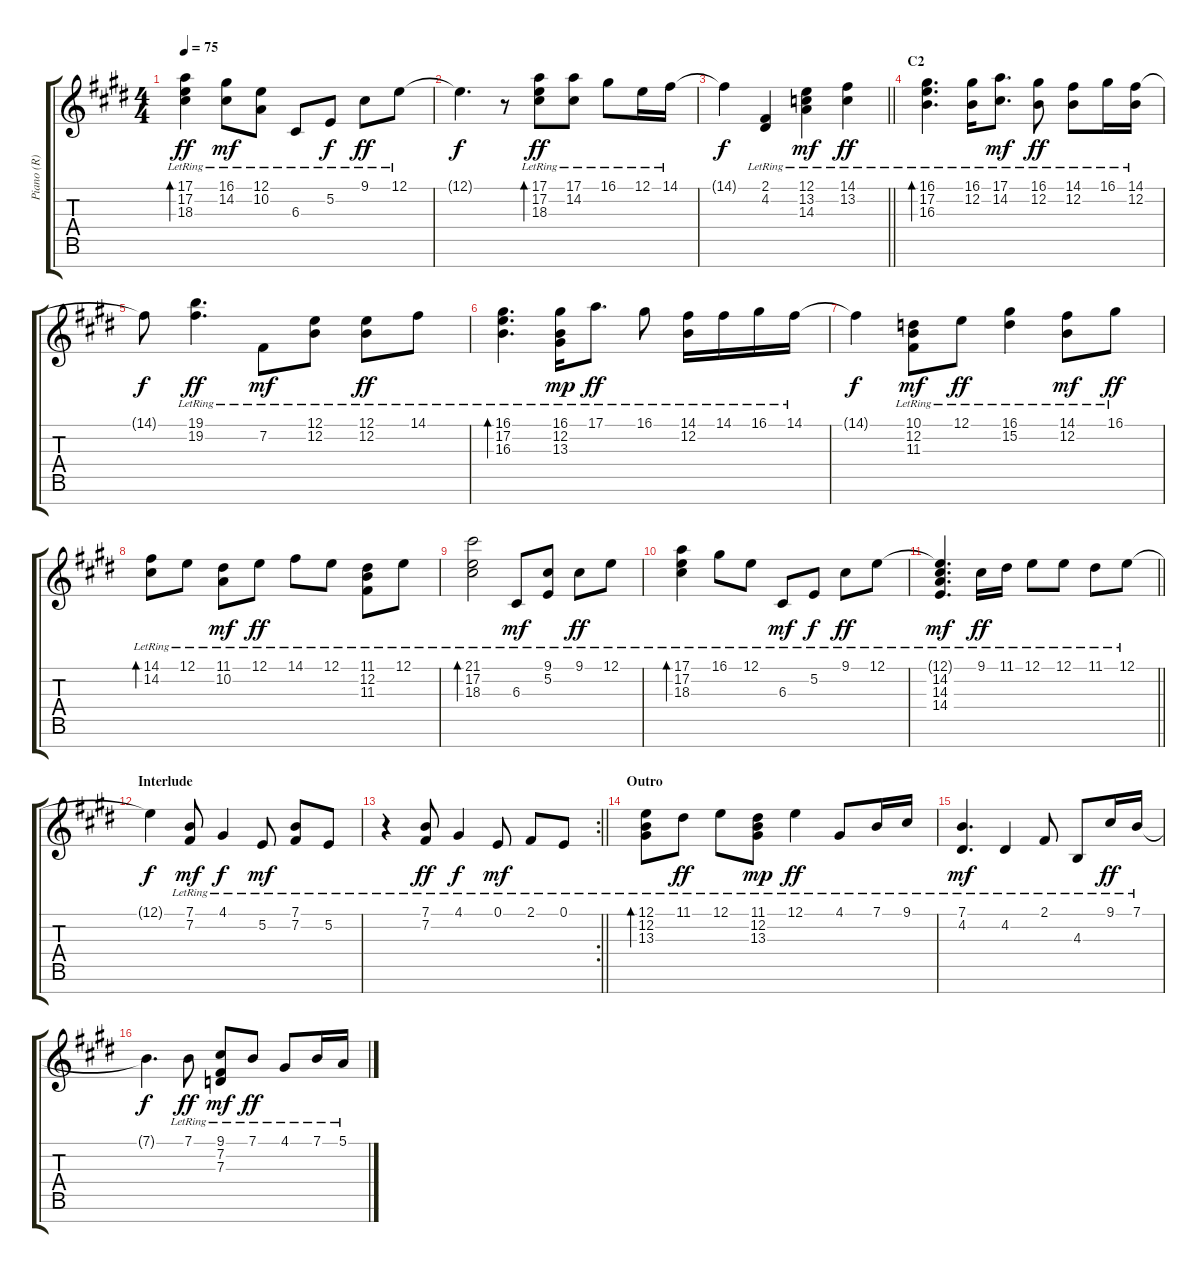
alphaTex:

\track ("Piano (R)" "Piano (R)") {instrument acousticgrandpiano}
\staff {score tabs}
\tuning (E4 B3 G3 D3 A2 E2 B1) {hide}
\ts (4 4)
\tempo 75
\clef g2
\ks e
(17.1{lr} 17.2{lr} 18.3{lr}).4{bd 120 dy ff} (16.1{lr} 14.2{lr}).8{dy mf} (12.1{lr} 10.2{lr}).8 6.3{lr}.8 5.2{lr}.8{dy f} 9.1{lr}.8{dy ff} 12.1{lr}.8 |
12.1{t}.4{d dy f} r.8 (17.1{lr} 17.2{lr} 18.3{lr}).8{bd 120 dy ff} (17.1{lr} 14.2{lr}).8 16.1{lr}.8 12.1{lr}.16 14.1{lr}.16 |
\barLineRight lightlight
14.1{t}.4{dy f} (2.1{lr} 4.2{lr}).4 (12.1{lr} 13.2{lr} 14.3{lr}).4{dy mf} (14.1{lr} 13.2{lr}).4{dy ff} |
\section ("" "C2")
(16.1{lr} 17.2{lr} 16.3{lr}).4{d bd 120} (16.1{lr} 12.2{lr}).16 (17.1{lr} 14.2{lr}).8{d dy mf} (16.1{lr} 12.2{lr}).8{dy ff} (14.1{lr} 12.2{lr}).8 16.1{lr}.16 (14.1{lr} 12.2{lr}).16 |
14.1{t}.8{dy f} (19.1{lr} 19.2{lr}).4{d dy ff} 7.2{lr}.8{dy mf} (12.1{lr} 12.2{lr}).8 (12.1{lr} 12.2{lr}).8{dy ff} 14.1{lr}.8 |
(16.1{lr} 17.2{lr} 16.3{lr}).4{d bd 120} (16.1{lr} 12.2{lr} 13.3{lr}).16{dy mp} 17.1{lr}.8{d dy ff} 16.1{lr}.8 (14.1{lr} 12.2{lr}).16 14.1{lr}.16 16.1{lr}.16 14.1{lr}.16 |
14.1{t}.4{dy f} (10.1{lr} 12.2{lr} 11.3{lr}).8{dy mf} 12.1{lr}.8{dy ff} (16.1{lr} 15.2{lr}).4 (14.1{lr} 12.2{lr}).8{dy mf} 16.1{lr}.8{dy ff} |
(14.1{lr} 14.2{lr}).8{bd 120} 12.1{lr}.8 (11.1{lr} 10.2{lr}).8{dy mf} 12.1{lr}.8{dy ff} 14.1{lr}.8 12.1{lr}.8 (11.1{lr} 12.2{lr} 11.3{lr}).8 12.1{lr}.8 |
(21.1{lr} 17.2{lr} 18.3{lr}).2{bd 120} 6.3{lr}.8{dy mf} (9.1{lr} 5.2{lr}).8 9.1{lr}.8{dy ff} 12.1{lr}.8 |
(17.1{lr} 17.2{lr} 18.3{lr}).4{bd 120} 16.1{lr}.8 12.1{lr}.8 6.3{lr}.8{dy mf} 5.2{lr}.8{dy f} 9.1{lr}.8{dy ff} 12.1{lr}.8 |
\barLineRight lightlight
(12.1{t} 14.2{lr} 14.3{lr} 14.4{lr}).4{d dy mf} 9.1{lr}.16{dy ff} 11.1{lr}.16 12.1{lr}.8 12.1{lr}.8 11.1{lr}.8 12.1{lr}.8 |
\section ("" "Interlude")
12.1{t}.4{dy f} (7.1{lr} 7.2{lr}).8{dy mf} 4.1{lr}.4{dy f} 5.2{lr}.8{dy mf} (7.1{lr} 7.2{lr}).8 5.2{lr}.8 |
\rc 2
\barLineRight lightlight
r.4 (7.1{lr} 7.2{lr}).8{dy ff} 4.1{lr}.4{dy f} 0.1{lr}.8{dy mf} 2.1{lr}.8 0.1{lr}.8 |
\section ("" "Outro")
(12.1{lr} 12.2{lr} 13.3{lr}).8{bd 120} 11.1{lr}.8{dy ff} 12.1{lr}.8 (11.1{lr} 12.2{lr} 13.3{lr}).8{dy mp} 12.1{lr}.4{dy ff} 4.1{lr}.8 7.1{lr}.16 9.1{lr}.16 |
(7.1{lr} 4.2{lr}).4{d dy mf volume 0} 4.2{lr}.4 2.1{lr}.8 4.3{lr}.8 9.1{lr}.16{dy ff} 7.1{lr}.16 |
7.1{t}.4{d dy f} 7.1{lr}.8{dy ff} (9.1{lr} 7.2{lr} 7.3{lr}).8{dy mf} 7.1{lr}.8{dy ff} 4.1{lr}.8 7.1{lr}.16 5.1{lr}.16
